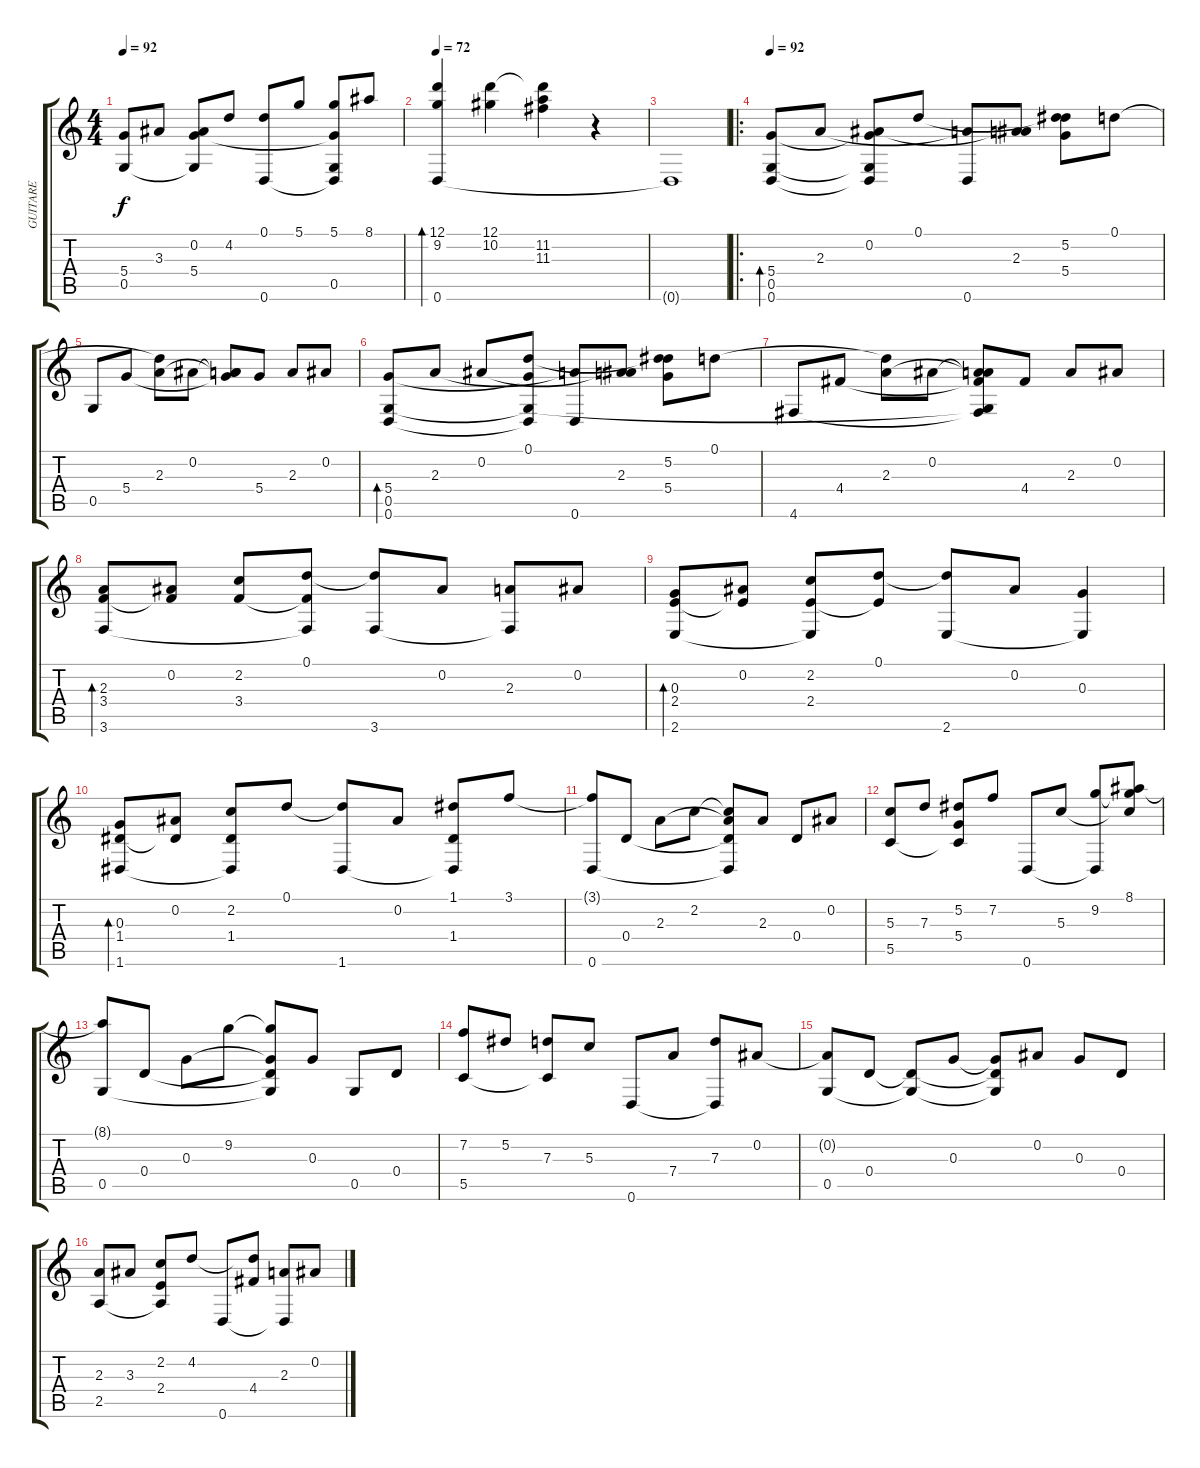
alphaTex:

\track ("GUITARE" "GUITARE") {instrument acousticguitarnylon}
\staff {score tabs}
\tuning (D4 Bb3 G3 D3 G2 D2) {hide}
\ts (4 4)
\tempo 92
\clef g2
\ks c
(5.4 0.5).8{dy f instrument acousticguitarnylon} 3.3.8 (0.2 5.4 0.5{t}).8 4.2.8 (0.1 0.6).8 5.1.8 (5.1 5.4{t} 0.5 0.6{t}).8 8.1.8 |
\tempo 72
(12.1 9.2 0.6).4{bd 60} (12.1 10.2).4 (12.1{t} 11.2 11.3).4 r.4 |
0.6{t}.1 |
\ro
\tempo 92
(5.4 0.5 0.6).8{bd 60} 2.3.8 (0.2 5.4{t} 0.5{t} 0.6{t}).8 0.1.8 (2.3{t} 0.6).8 (0.2{t} 2.3).8 (0.1{t} 5.2 5.4).8 0.1.8 |
0.5.8 5.4.8 (0.1{t} 2.3).8 0.2.8 (0.2{t} 2.3{t} 5.4{t}).8 5.4.8 2.3.8 0.2.8 |
(5.4 0.5 0.6).8{bd 60} 2.3.8 0.2.8 (0.1 5.4{t} 0.5{t} 0.6{t}).8 (2.3{t} 0.6).8 (0.2{t} 2.3).8 (0.1{t} 5.2 5.4).8 0.1.8 |
4.6.8 4.4.8 (0.1{t} 2.3).8 0.2.8 (0.2{t} 2.3{t} 4.4{t} 0.5{t} 4.6{t}).8 4.4.8 2.3.8 0.2.8 |
(2.3 3.4 3.6).8{bd 60} (0.2 3.4{t}).8 (2.2 3.4).8 (0.1 3.4{t} 3.6{t}).8 (0.1{t} 3.6).8 0.2.8 (2.3 3.6{t}).8 0.2.8 |
(0.3 2.4 2.6).8{bd 60} (0.2 2.4{t}).8 (2.2 2.4 2.6{t}).8 (0.1 2.4{t}).8 (0.1{t} 2.6).8 0.2.8 (0.3 2.6{t}).4 |
(0.3 1.4 1.6).8{bd 60} (0.2 1.4{t}).8 (2.2 1.4 1.6{t}).8 0.1.8 (0.1{t} 1.6).8 0.2.8 (1.1 1.4 1.6{t}).8 3.1.8 |
(3.1{t} 0.6).8 0.4.8 2.3.8 2.2.8 (2.2{t} 2.3{t} 0.4{t} 0.6{t}).8 2.3.8 0.4.8 0.2.8 |
(5.3 5.5).8 7.3.8 (5.2 5.4 5.5{t}).8 7.2.8 0.6.8 5.3.8 (9.2 0.6{t}).8 (8.1 9.2{t} 5.3{t}).8 |
(8.1{t} 0.5).8 0.4.8 0.3.8 9.2.8 (9.2{t} 0.3{t} 0.4{t} 0.5{t}).8 0.3.8 0.5.8 0.4.8 |
(7.2 5.5).8 5.2.8 (7.3 5.5{t}).8 5.3.8 0.6.8 7.4.8 (7.3 0.6{t}).8 0.2.8 |
(0.2{t} 0.5).8 0.4.8 (0.4{t} 0.5{t}).8 0.3.8 (0.3{t} 0.4{t} 0.5{t}).8 0.2.8 0.3.8 0.4.8 |
(2.3 2.5).8 3.3.8 (2.2 2.4 2.5{t}).8 4.2.8 0.6.8 (4.2{t} 4.4).8 (2.3 0.6{t}).8 0.2.8
